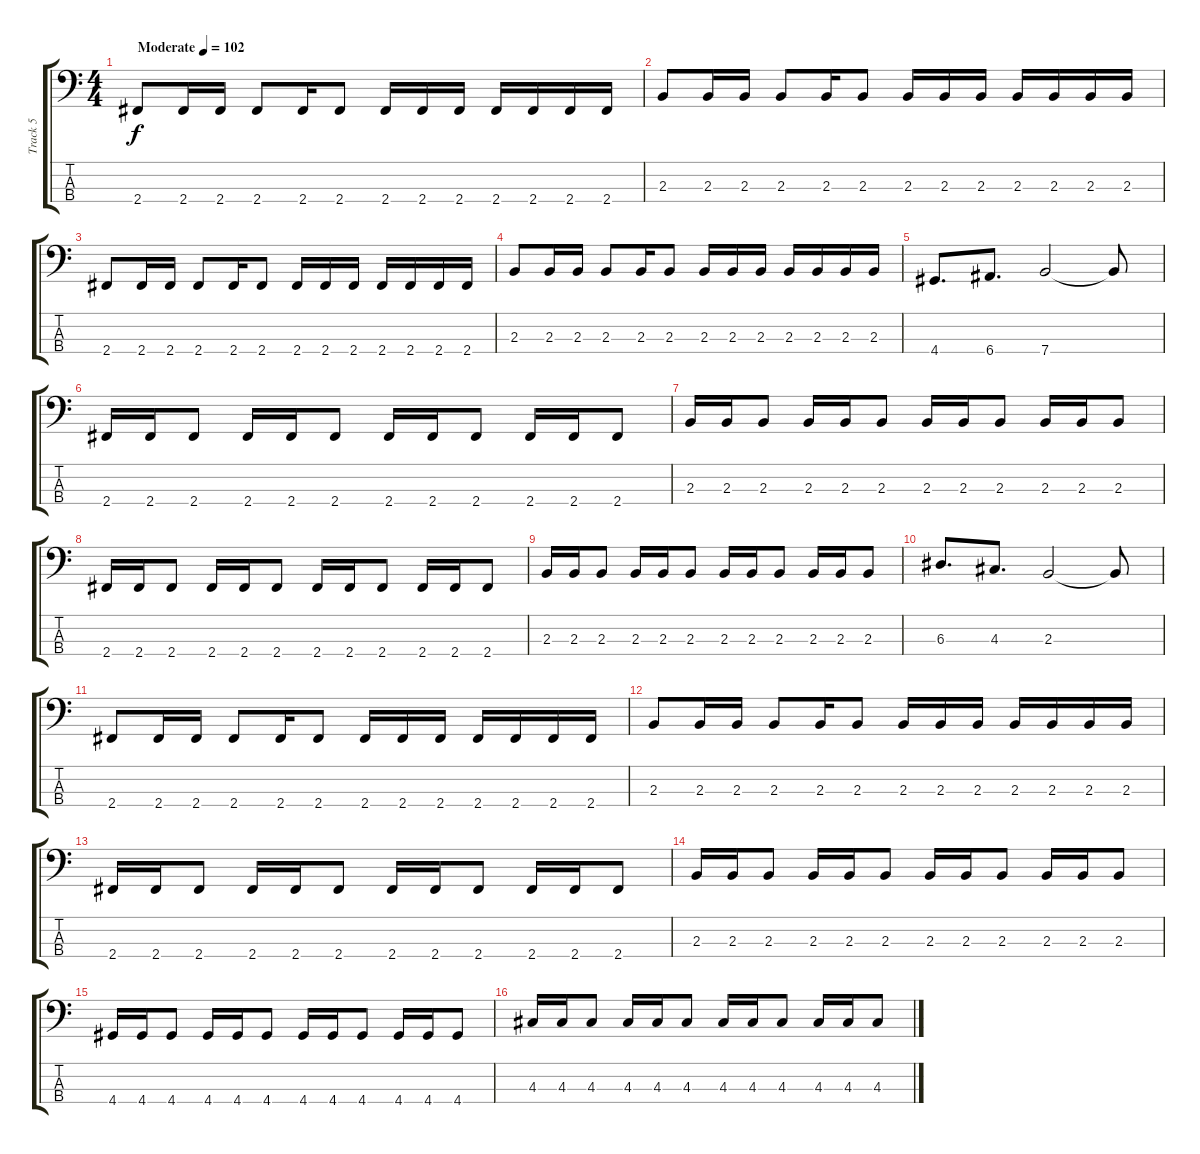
\track ("Track 5" "Track 5") {instrument electricbassfinger}
\staff {score tabs}
\tuning (G2 D2 A1 E1) {hide}
\ts (4 4)
\tempo (102 "Moderate")
\clef f4
\ks c
2.4.8{dy f instrument electricbassfinger} 2.4.16 2.4.16 2.4.8 2.4.16 2.4.8 2.4.16 2.4.16 2.4.16 2.4.16 2.4.16 2.4.16 2.4.16 |
2.3.8 2.3.16 2.3.16 2.3.8 2.3.16 2.3.8 2.3.16 2.3.16 2.3.16 2.3.16 2.3.16 2.3.16 2.3.16 |
2.4.8 2.4.16 2.4.16 2.4.8 2.4.16 2.4.8 2.4.16 2.4.16 2.4.16 2.4.16 2.4.16 2.4.16 2.4.16 |
2.3.8 2.3.16 2.3.16 2.3.8 2.3.16 2.3.8 2.3.16 2.3.16 2.3.16 2.3.16 2.3.16 2.3.16 2.3.16 |
4.4.8{d} 6.4.8{d} 7.4.2 7.4{t}.8 |
2.4.16 2.4.16 2.4.8 2.4.16 2.4.16 2.4.8 2.4.16 2.4.16 2.4.8 2.4.16 2.4.16 2.4.8 |
2.3.16 2.3.16 2.3.8 2.3.16 2.3.16 2.3.8 2.3.16 2.3.16 2.3.8 2.3.16 2.3.16 2.3.8 |
2.4.16 2.4.16 2.4.8 2.4.16 2.4.16 2.4.8 2.4.16 2.4.16 2.4.8 2.4.16 2.4.16 2.4.8 |
2.3.16 2.3.16 2.3.8 2.3.16 2.3.16 2.3.8 2.3.16 2.3.16 2.3.8 2.3.16 2.3.16 2.3.8 |
6.3.8{d} 4.3.8{d} 2.3.2 2.3{t}.8 |
2.4.8 2.4.16 2.4.16 2.4.8 2.4.16 2.4.8 2.4.16 2.4.16 2.4.16 2.4.16 2.4.16 2.4.16 2.4.16 |
2.3.8 2.3.16 2.3.16 2.3.8 2.3.16 2.3.8 2.3.16 2.3.16 2.3.16 2.3.16 2.3.16 2.3.16 2.3.16 |
2.4.16 2.4.16 2.4.8 2.4.16 2.4.16 2.4.8 2.4.16 2.4.16 2.4.8 2.4.16 2.4.16 2.4.8 |
2.3.16 2.3.16 2.3.8 2.3.16 2.3.16 2.3.8 2.3.16 2.3.16 2.3.8 2.3.16 2.3.16 2.3.8 |
4.4.16 4.4.16 4.4.8 4.4.16 4.4.16 4.4.8 4.4.16 4.4.16 4.4.8 4.4.16 4.4.16 4.4.8 |
4.3.16 4.3.16 4.3.8 4.3.16 4.3.16 4.3.8 4.3.16 4.3.16 4.3.8 4.3.16 4.3.16 4.3.8
